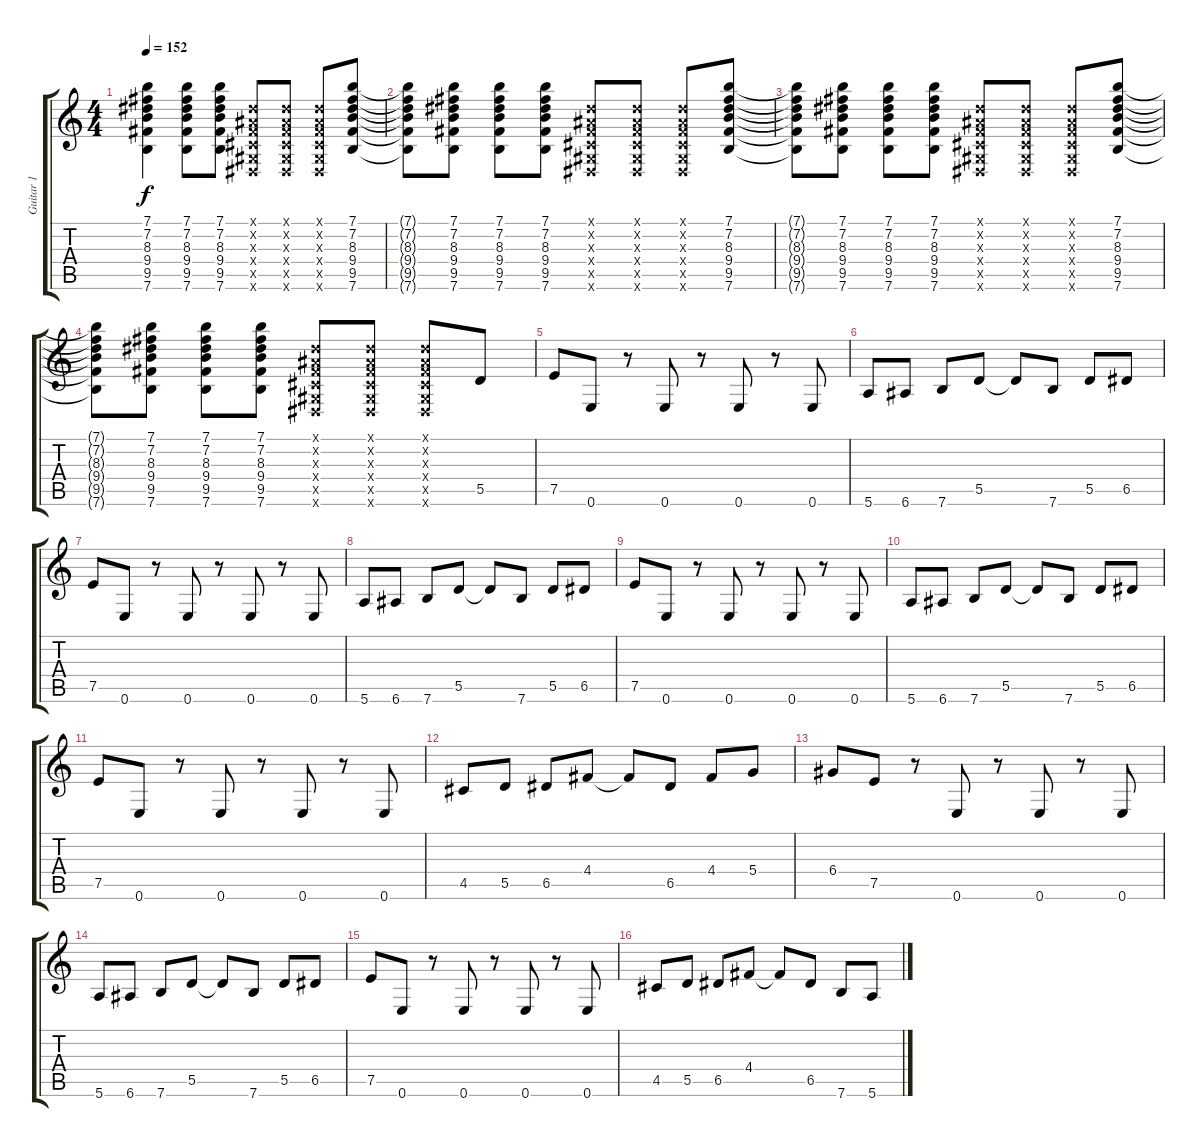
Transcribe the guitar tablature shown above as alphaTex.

\track ("Guitar 1" "Guitar 1") {instrument distortionguitar}
\staff {score tabs}
\tuning (E4 B3 G3 D3 A2 E2) {hide}
\ts (4 4)
\tempo 152
\clef g2
\ks c
(7.1 7.2 8.3 9.4 9.5 7.6).4{dy f} (7.1 7.2 8.3 9.4 9.5 7.6).8 (7.1 7.2 8.3 9.4 9.5 7.6).8 (-1.1{x} -1.2{x} -1.3{x} -1.4{x} -1.5{x} -1.6{x}).8 (-1.1{x} -1.2{x} -1.3{x} -1.4{x} -1.5{x} -1.6{x}).8 (-1.1{x} -1.2{x} -1.3{x} -1.4{x} -1.5{x} -1.6{x}).8 (7.1 7.2 8.3 9.4 9.5 7.6).8 |
(7.1{t} 7.2{t} 8.3{t} 9.4{t} 9.5{t} 7.6{t}).8 (7.1 7.2 8.3 9.4 9.5 7.6).8 (7.1 7.2 8.3 9.4 9.5 7.6).8 (7.1 7.2 8.3 9.4 9.5 7.6).8 (-1.1{x} -1.2{x} -1.3{x} -1.4{x} -1.5{x} -1.6{x}).8 (-1.1{x} -1.2{x} -1.3{x} -1.4{x} -1.5{x} -1.6{x}).8 (-1.1{x} -1.2{x} -1.3{x} -1.4{x} -1.5{x} -1.6{x}).8 (7.1 7.2 8.3 9.4 9.5 7.6).8 |
(7.1{t} 7.2{t} 8.3{t} 9.4{t} 9.5{t} 7.6{t}).8 (7.1 7.2 8.3 9.4 9.5 7.6).8 (7.1 7.2 8.3 9.4 9.5 7.6).8 (7.1 7.2 8.3 9.4 9.5 7.6).8 (-1.1{x} -1.2{x} -1.3{x} -1.4{x} -1.5{x} -1.6{x}).8 (-1.1{x} -1.2{x} -1.3{x} -1.4{x} -1.5{x} -1.6{x}).8 (-1.1{x} -1.2{x} -1.3{x} -1.4{x} -1.5{x} -1.6{x}).8 (7.1 7.2 8.3 9.4 9.5 7.6).8 |
(7.1{t} 7.2{t} 8.3{t} 9.4{t} 9.5{t} 7.6{t}).8 (7.1 7.2 8.3 9.4 9.5 7.6).8 (7.1 7.2 8.3 9.4 9.5 7.6).8 (7.1 7.2 8.3 9.4 9.5 7.6).8 (-1.1{x} -1.2{x} -1.3{x} -1.4{x} -1.5{x} -1.6{x}).8 (-1.1{x} -1.2{x} -1.3{x} -1.4{x} -1.5{x} -1.6{x}).8 (-1.1{x} -1.2{x} -1.3{x} -1.4{x} -1.5{x} -1.6{x}).8 5.5.8 |
7.5.8 0.6.8 r.8 0.6.8 r.8 0.6.8 r.8 0.6.8 |
5.6.8 6.6.8 7.6.8 5.5.8 5.5{t}.8 7.6.8 5.5.8 6.5.8 |
7.5.8 0.6.8 r.8 0.6.8 r.8 0.6.8 r.8 0.6.8 |
5.6.8 6.6.8 7.6.8 5.5.8 5.5{t}.8 7.6.8 5.5.8 6.5.8 |
7.5.8 0.6.8 r.8 0.6.8 r.8 0.6.8 r.8 0.6.8 |
5.6.8 6.6.8 7.6.8 5.5.8 5.5{t}.8 7.6.8 5.5.8 6.5.8 |
7.5.8 0.6.8 r.8 0.6.8 r.8 0.6.8 r.8 0.6.8 |
4.5.8 5.5.8 6.5.8 4.4.8 4.4{t}.8 6.5.8 4.4.8 5.4.8 |
6.4.8 7.5.8 r.8 0.6.8 r.8 0.6.8 r.8 0.6.8 |
5.6.8 6.6.8 7.6.8 5.5.8 5.5{t}.8 7.6.8 5.5.8 6.5.8 |
7.5.8 0.6.8 r.8 0.6.8 r.8 0.6.8 r.8 0.6.8 |
4.5.8 5.5.8 6.5.8 4.4.8 4.4{t}.8 6.5.8 7.6.8 5.6.8
